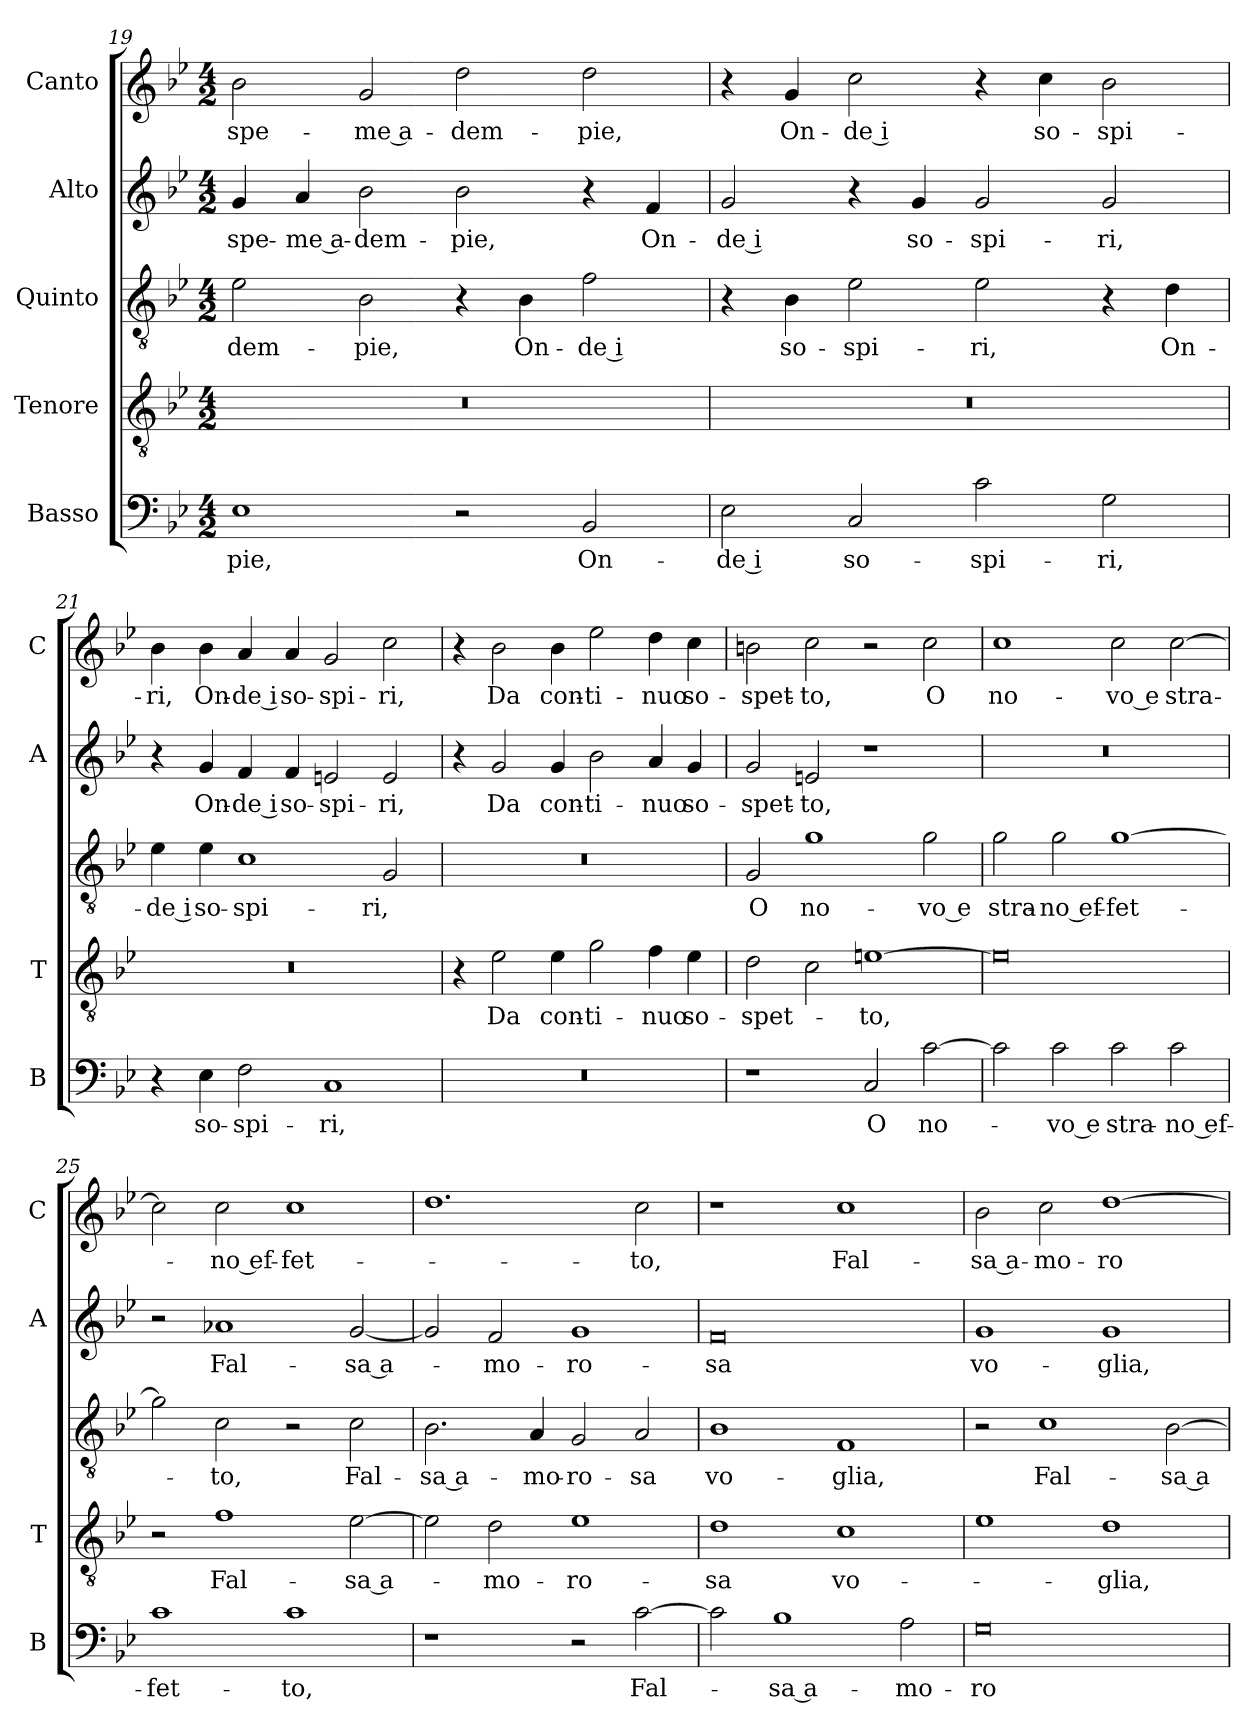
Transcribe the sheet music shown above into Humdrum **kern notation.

**kern	**text	**kern	**text	**kern	**text	**kern	**text	**kern	**text
*part5	*part5	*part4	*part4	*part3	*part3	*part2	*part2	*part1	*part1
*staff5	*staff5	*staff4	*staff4	*staff3	*staff3	*staff2	*staff2	*staff1	*staff1
*I"Basso	*	*I"Tenore	*	*I"Quinto	*	*I"Alto	*	*I"Canto	*
*I'B	*	*I'T	*	*	*	*I'A	*	*I'C	*
*clefF4	*	*clefGv2	*	*clefGv2	*	*clefG2	*	*clefG2	*
*k[b-e-]	*	*k[b-e-]	*	*k[b-e-]	*	*k[b-e-]	*	*k[b-e-]	*
*B-:	*	*B-:	*	*B-:	*	*B-:	*	*B-:	*
*M4/2	*	*M4/2	*	*M4/2	*	*M4/2	*	*M4/2	*
=19	=19	=19	=19	=19	=19	=19	=19	=19	=19
!	!LO:LY:b	!	!	!	!LO:LY:b	!	!LO:LY:b	!	!LO:LY:b
1E-	-pie,	0r	.	2e-\	-dem-	4g/	spe-	2b-\	spe-
!	!	!	!	!	!	!	!LO:LY:b	!	!
.	.	.	.	.	.	4a/	-me a-	.	.
!	!	!	!	!	!LO:LY:b	!	!LO:LY:b	!	!LO:LY:b
.	.	.	.	2B-\	-pie,	2b-\	-dem-	2g/	-me a-
!	!	!	!	!	!	!	!LO:LY:b	!	!LO:LY:b
2r	.	.	.	4r	.	2b-\	-pie,	2dd\	-dem-
!	!	!	!	!	!LO:LY:b	!	!	!	!
.	.	.	.	4B-\	On-	.	.	.	.
!	!LO:LY:b	!	!	!	!LO:LY:b	!	!	!	!LO:LY:b
2BB-/	On-	.	.	2f\	-de i	4r	.	2dd\	-pie,
!	!	!	!	!	!	!	!LO:LY:b	!	!
.	.	.	.	.	.	4f/	On-	.	.
!!LO:LB:g=z
=20	=20	=20	=20	=20	=20	=20	=20	=20	=20
!	!LO:LY:b	!	!	!	!	!	!LO:LY:b	!	!
2E-\	-de i	0r	.	4r	.	2g/	-de i	4r	.
!	!	!	!	!	!LO:LY:b	!	!	!	!LO:LY:b
.	.	.	.	4B-\	so-	.	.	4g/	On-
!	!LO:LY:b	!	!	!	!LO:LY:b	!	!	!	!LO:LY:b
2C/	so-	.	.	2e-\	-spi-	4r	.	2cc\	-de i
!	!	!	!	!	!	!	!LO:LY:b	!	!
.	.	.	.	.	.	4g/	so-	.	.
!	!LO:LY:b	!	!	!	!LO:LY:b	!	!LO:LY:b	!	!
2c\	-spi-	.	.	2e-\	-ri,	2g/	-spi-	4r	.
!	!	!	!	!	!	!	!	!	!LO:LY:b
.	.	.	.	.	.	.	.	4cc\	so-
!	!LO:LY:b	!	!	!	!	!	!LO:LY:b	!	!LO:LY:b
2G\	-ri,	.	.	4r	.	2g/	-ri,	2b-\	-spi-
!	!	!	!	!	!LO:LY:b	!	!	!	!
.	.	.	.	4d\	On-	.	.	.	.
=21	=21	=21	=21	=21	=21	=21	=21	=21	=21
!	!	!	!	!	!LO:LY:b	!	!	!	!LO:LY:b
4r	.	0r	.	4e-\	-de i	4r	.	4b-\	-ri,
!	!LO:LY:b	!	!	!	!LO:LY:b	!	!LO:LY:b	!	!LO:LY:b
4E-\	so-	.	.	4e-\	so-	4g/	On-	4b-\	On-
!	!LO:LY:b	!	!	!	!LO:LY:b	!	!LO:LY:b	!	!LO:LY:b
2F\	-spi-	.	.	1c	-spi-	4f/	-de i	4a/	-de i
!	!	!	!	!	!	!	!LO:LY:b	!	!LO:LY:b
.	.	.	.	.	.	4f/	so-	4a/	so-
!	!LO:LY:b	!	!	!	!	!	!LO:LY:b	!	!LO:LY:b
1C	-ri,	.	.	.	.	2en/	-spi-	2g/	-spi-
!	!	!	!	!	!LO:LY:b	!	!LO:LY:b	!	!LO:LY:b
.	.	.	.	2G/	-ri,	2e/	-ri,	2cc\	-ri,
=22	=22	=22	=22	=22	=22	=22	=22	=22	=22
0r	.	4r	.	0r	.	4r	.	4r	.
!	!	!	!LO:LY:b	!	!	!	!LO:LY:b	!	!LO:LY:b
.	.	2e-\	Da	.	.	2g/	Da	2b-\	Da
!	!	!	!LO:LY:b	!	!	!	!LO:LY:b	!	!LO:LY:b
.	.	4e-\	con-	.	.	4g/	con-	4b-\	con-
!	!	!	!LO:LY:b	!	!	!	!LO:LY:b	!	!LO:LY:b
.	.	2g\	-ti-	.	.	2b-\	-ti-	2ee-\	-ti-
!	!	!	!LO:LY:b	!	!	!	!LO:LY:b	!	!LO:LY:b
.	.	4f\	-nuo	.	.	4a/	-nuo	4dd\	-nuo
!	!	!	!LO:LY:b	!	!	!	!LO:LY:b	!	!LO:LY:b
.	.	4e-\	so-	.	.	4g/	so-	4cc\	so-
=23	=23	=23	=23	=23	=23	=23	=23	=23	=23
!	!	!	!LO:LY:b	!	!LO:LY:b	!	!LO:LY:b	!	!LO:LY:b
1r	.	2d\	-spet-	2G/	O	2g/	-spet-	2bn\	-spet-
!	!	!	!	!	!LO:LY:b	!	!LO:LY:b	!	!LO:LY:b
.	.	2c\	.	1g	no-	2en/	-to,	2cc\	-to,
!	!LO:LY:b	!	!LO:LY:b	!	!	!	!	!	!
2C/	O	[1en	-to,	.	.	1r	.	2r	.
!	!LO:LY:b	!	!	!	!LO:LY:b	!	!	!	!LO:LY:b
[2c\	no-	.	.	2g\	-vo e	.	.	2cc\	O
!!LO:PB:g=z
=24	=24	=24	=24	=24	=24	=24	=24	=24	=24
!	!	!	!	!	!LO:LY:b	!	!	!	!LO:LY:b
2c\]	.	0e]	.	2g\	stra-	0r	.	1cc	no-
!	!LO:LY:b	!	!	!	!LO:LY:b	!	!	!	!
2c\	-vo e	.	.	2g\	-no ef-	.	.	.	.
!	!LO:LY:b	!	!	!	!LO:LY:b	!	!	!	!LO:LY:b
2c\	stra-	.	.	[1g	-fet-	.	.	2cc\	-vo e
!	!LO:LY:b	!	!	!	!	!	!	!	!LO:LY:b
2c\	-no ef-	.	.	.	.	.	.	[2cc\	stra-
=25	=25	=25	=25	=25	=25	=25	=25	=25	=25
!	!LO:LY:b	!	!	!	!	!	!	!	!
1c	-fet-	2r	.	2g\]	.	2r	.	2cc\]	.
!	!	!	!LO:LY:b	!	!LO:LY:b	!	!LO:LY:b	!	!LO:LY:b
.	.	1f	Fal-	2c\	-to,	1a-X	Fal-	2cc\	-no ef-
!	!LO:LY:b	!	!	!	!	!	!	!	!LO:LY:b
1c	-to,	.	.	2r	.	.	.	1cc	-fet-
!	!	!	!LO:LY:b	!	!LO:LY:b	!	!LO:LY:b	!	!
.	.	[2e-\	-sa a-	2c\	Fal-	[2g/	-sa a-	.	.
=26	=26	=26	=26	=26	=26	=26	=26	=26	=26
!	!	!	!	!	!LO:LY:b	!	!	!	!
1r	.	2e-\]	.	2.B-\	-sa a-	2g/]	.	1.dd	.
!	!	!	!LO:LY:b	!	!	!	!LO:LY:b	!	!
.	.	2d\	-mo-	.	.	2f/	-mo-	.	.
!	!	!	!	!	!LO:LY:b	!	!	!	!
.	.	.	.	4A/	-mo-	.	.	.	.
!	!	!	!LO:LY:b	!	!LO:LY:b	!	!LO:LY:b	!	!
2r	.	1e-	-ro-	2G/	-ro-	1g	-ro-	.	.
!	!LO:LY:b	!	!	!	!LO:LY:b	!	!	!	!LO:LY:b
[2c\	Fal-	.	.	2A/	-sa	.	.	2cc\	-to,
=27	=27	=27	=27	=27	=27	=27	=27	=27	=27
!	!	!	!LO:LY:b	!	!LO:LY:b	!	!LO:LY:b	!	!
2c\]	.	1d	-sa	1B-	vo-	0f	-sa	1r	.
!	!LO:LY:b	!	!	!	!	!	!	!	!
1B-	-sa a-	.	.	.	.	.	.	.	.
!	!	!	!LO:LY:b	!	!LO:LY:b	!	!	!	!LO:LY:b
.	.	1c	vo-	1F	-glia,	.	.	1cc	Fal-
!	!LO:LY:b	!	!	!	!	!	!	!	!
2A\	-mo-	.	.	.	.	.	.	.	.
=28	=28	=28	=28	=28	=28	=28	=28	=28	=28
!	!LO:LY:b	!	!	!	!	!	!LO:LY:b	!	!LO:LY:b
0G	-ro-	1e-	.	2r	.	1g	vo-	2b-\	-sa a-
!	!	!	!	!	!LO:LY:b	!	!	!	!LO:LY:b
.	.	.	.	1c	Fal-	.	.	2cc\	-mo-
!	!	!	!LO:LY:b	!	!	!	!LO:LY:b	!	!LO:LY:b
.	.	1d	-glia,	.	.	1g	-glia,	[1dd	-ro-
!	!	!	!	!	!LO:LY:b	!	!	!	!
.	.	.	.	[2B-\	-sa a-	.	.	.	.
=	=	=	=	=	=	=	=	=	=
*-	*-	*-	*-	*-	*-	*-	*-	*-	*-
